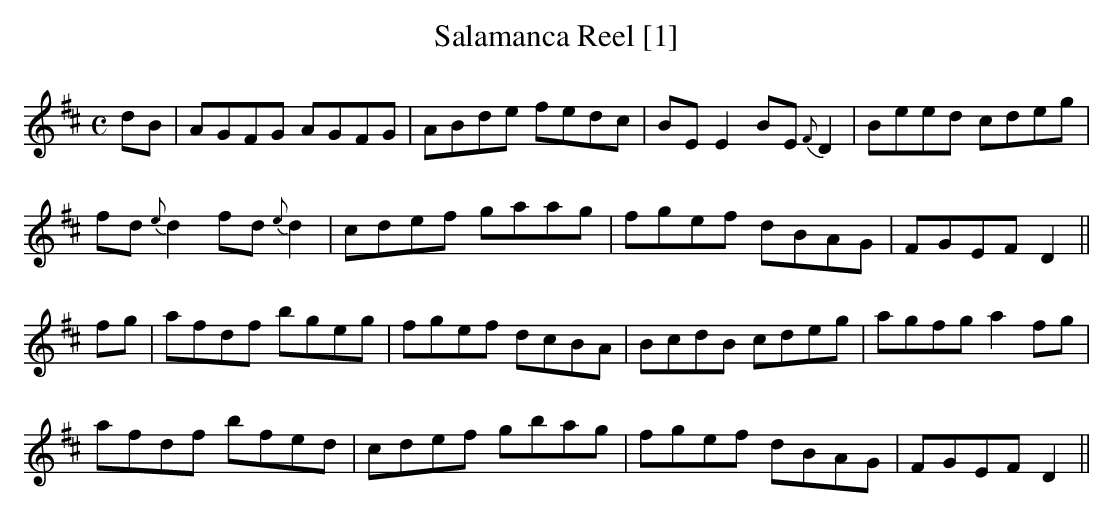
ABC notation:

X:1
T:Salamanca Reel [1]
M:C
L:1/8
K:D
dB|AGFG AGFG|ABde fedc|BE E2 BE {F}D2|Beed cdeg|
fd {e}d2 fd {e}d2|cdef gaag|fgef dBAG|FGEF D2||
fg|afdf bgeg|fgef dcBA|BcdB cdeg|agfg a2 fg|
afdf bfed|cdef gbag|fgef dBAG|FGEF D2||
